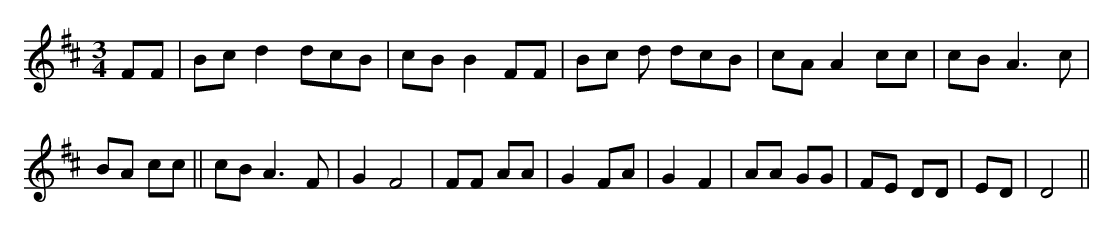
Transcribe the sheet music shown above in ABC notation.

X:1
M:3/4
K:Bmin
FF|Bc d2 dcB|cB B2 FF|Bc d dcB|cA A2 cc|cB A3 c|
BA cc||cB A3 F|G2 F4|FF AA|G2 FA|G2 F2|AA GG|FE DD|ED|D4||
